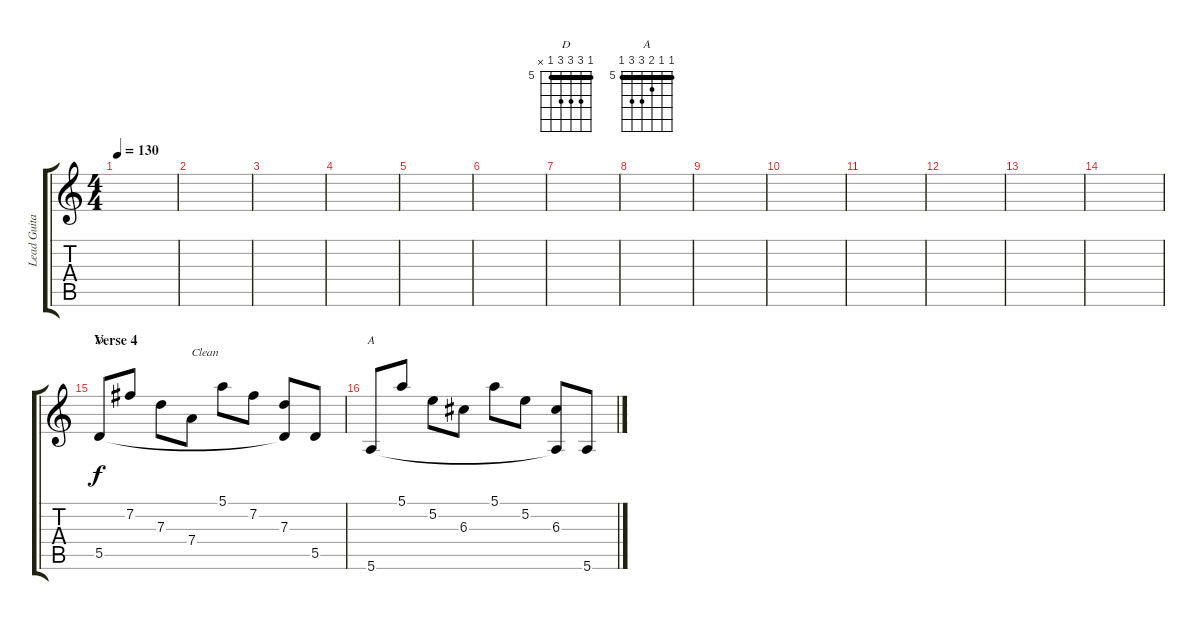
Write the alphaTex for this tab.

\track ("Lead Guitar" "Lead Guita") {instrument electricguitarjazz}
\staff {score tabs}
\tuning (E4 B3 G3 D3 A2 E2) {hide}
\chord ("D" 5 7 7 7 5 x) {firstfret 5 barre 5}
\chord ("A" 5 5 6 7 7 5) {firstfret 5 barre 5}
\ts (4 4)
\tempo 130
\clef g2
\ks c
|
|
|
|
|
|
|
|
|
|
|
|
|
|
\section ("" "Verse 4")
5.5.8{ch "D"} 7.2.8 7.3.8 7.4.8{txt "Clean"} 5.1.8 7.2.8 (7.3 5.5{t}).8 5.5.8 |
5.6.8{ch "A"} 5.1.8 5.2.8 6.3.8 5.1.8 5.2.8 (6.3 5.6{t}).8 5.6.8
